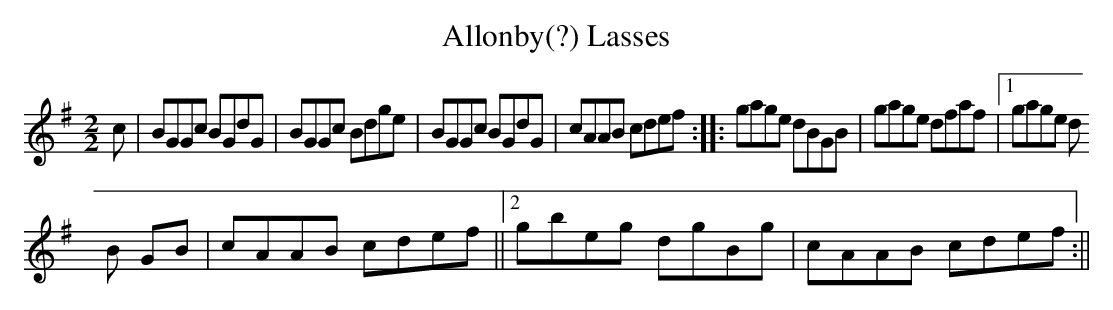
X:1
T:Allonby(?) Lasses
M:2/2
L:1/8
K:G major
c|BGGc BGdG|BGGc Bdge|BGGc BGdG|cAAB cdef:||:gage dBGB|gage dfaf|1gage d
B
GB|cAAB cdef||2gbeg dgBg|cAAB cdef:||
